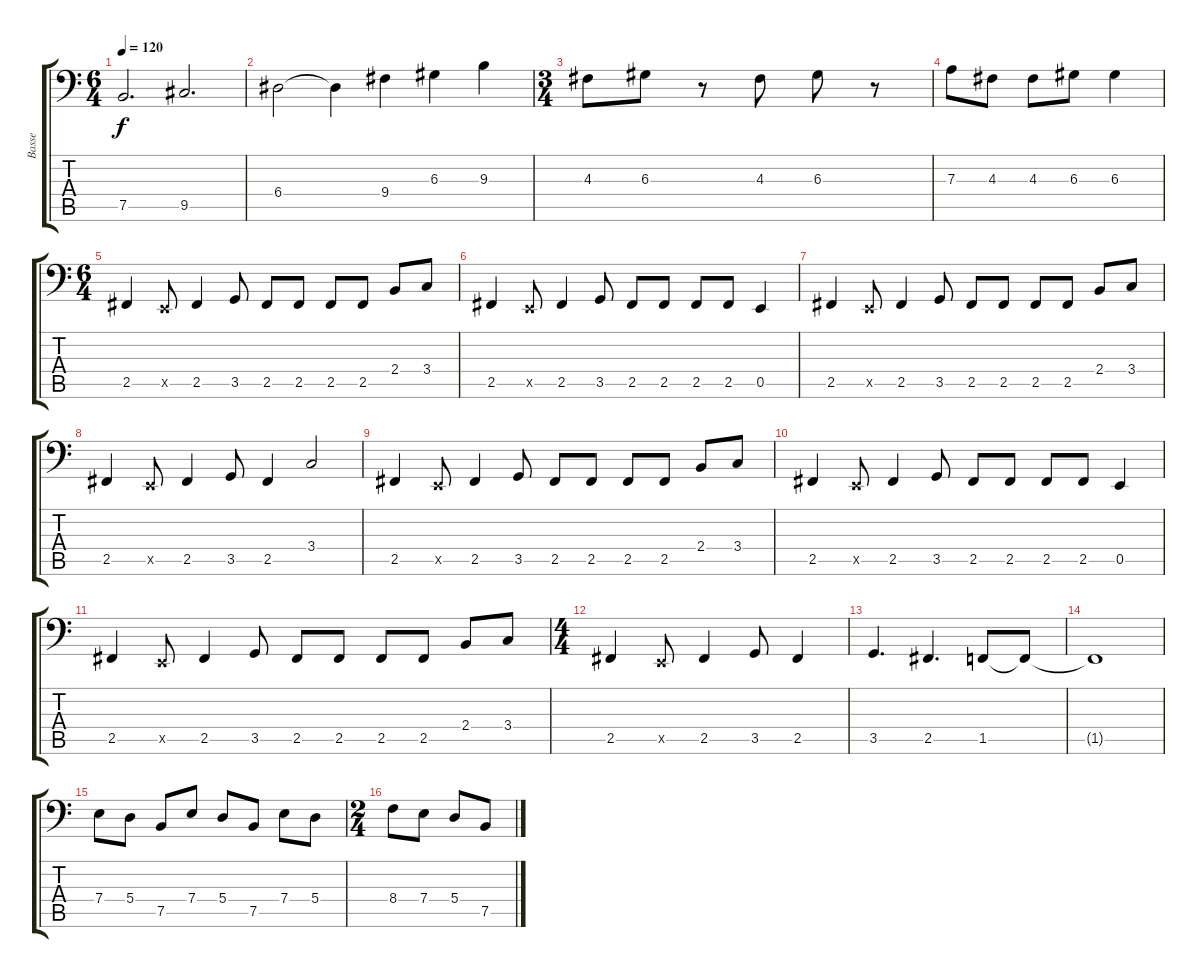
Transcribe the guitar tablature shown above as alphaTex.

\track ("Basse" "Basse") {instrument electricbassfinger}
\staff {score tabs}
\tuning (C3 G2 D2 A1 E1 B0) {hide}
\ts (6 4)
\tempo 120
\clef f4
\ks c
7.5.2{d dy f} 9.5.2{d} |
6.4.2 6.4{t}.4 9.4.4 6.3.4 9.3.4 |
\ts (3 4)
4.3.8 6.3.8 r.8 4.3.8 6.3.8 r.8 |
7.3.8 4.3.8 4.3.8 6.3.8 6.3.4 |
\ts (6 4)
2.5.4 0.5{x}.8 2.5.4 3.5.8 2.5.8 2.5.8 2.5.8 2.5.8 2.4.8 3.4.8 |
2.5.4 0.5{x}.8 2.5.4 3.5.8 2.5.8 2.5.8 2.5.8 2.5.8 0.5.4 |
2.5.4 0.5{x}.8 2.5.4 3.5.8 2.5.8 2.5.8 2.5.8 2.5.8 2.4.8 3.4.8 |
2.5.4 0.5{x}.8 2.5.4 3.5.8 2.5.4 3.4.2 |
2.5.4 0.5{x}.8 2.5.4 3.5.8 2.5.8 2.5.8 2.5.8 2.5.8 2.4.8 3.4.8 |
2.5.4 0.5{x}.8 2.5.4 3.5.8 2.5.8 2.5.8 2.5.8 2.5.8 0.5.4 |
2.5.4 0.5{x}.8 2.5.4 3.5.8 2.5.8 2.5.8 2.5.8 2.5.8 2.4.8 3.4.8 |
\ts (4 4)
2.5.4 0.5{x}.8 2.5.4 3.5.8 2.5.4 |
3.5.4{d} 2.5.4{d} 1.5.8 1.5{t}.8 |
1.5{t}.1 |
7.4.8 5.4.8 7.5.8 7.4.8 5.4.8 7.5.8 7.4.8 5.4.8 |
\ts (2 4)
8.4.8 7.4.8 5.4.8 7.5.8
